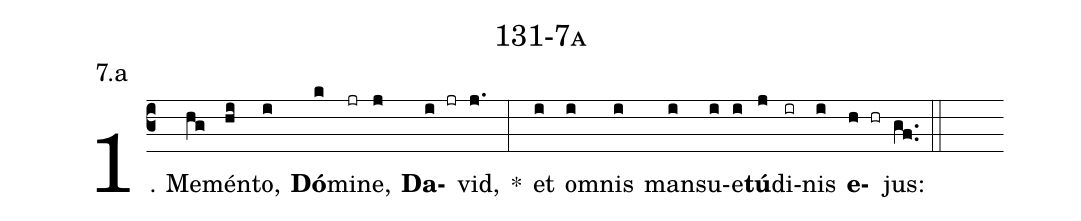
name: 131-7a;
annotation: 7.a;
%%
(c3)1. Me(hg)mén(hi)to,(i) <b>Dó</b>(k)mi(jr)ne,(j) <b>Da</b>(i jr)vid,(j.) *(:) et(i) om(i)nis(i) man(i)su(i)e(i)<b>tú</b>(j)di(ir)nis(i) <b>e</b>(h hr)jus:(gf..) (::)
